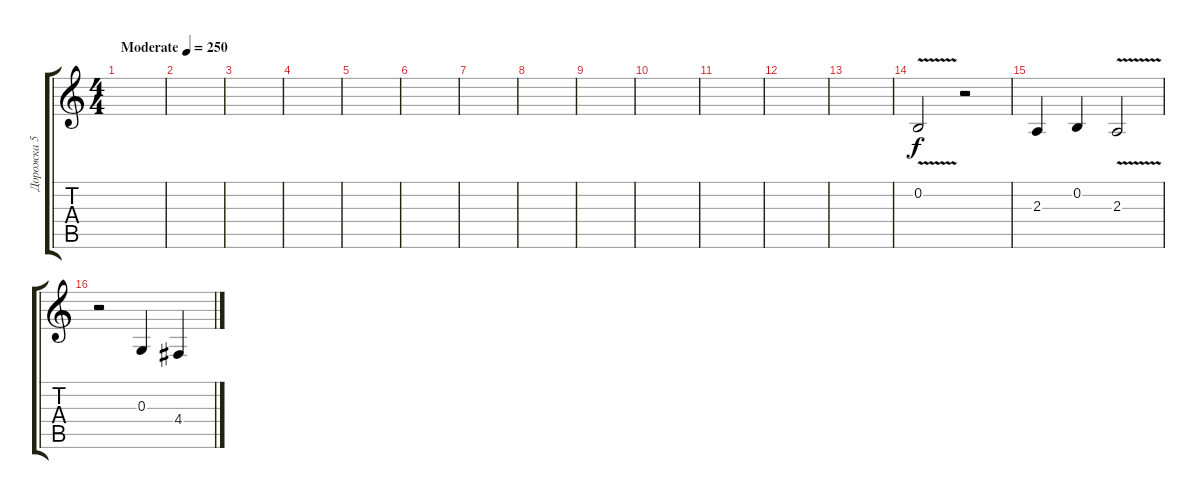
\track ("Дорожка 5" "Дорожка 5") {instrument lead6voice}
\staff {score tabs}
\tuning (E4 B3 G3 D3 A2 E2) {hide}
\ts (4 4)
\tempo (250 "Moderate")
\clef g2
\ks c
|
|
|
|
|
|
|
|
|
|
|
|
|
0.2{v}.2{volume 14} r.2 |
2.3.4{volume 14} 0.2.4{volume 14} 2.3{v}.2{volume 14} |
r.2{volume 14} 0.3.4{volume 14} 4.4.4{volume 14}
